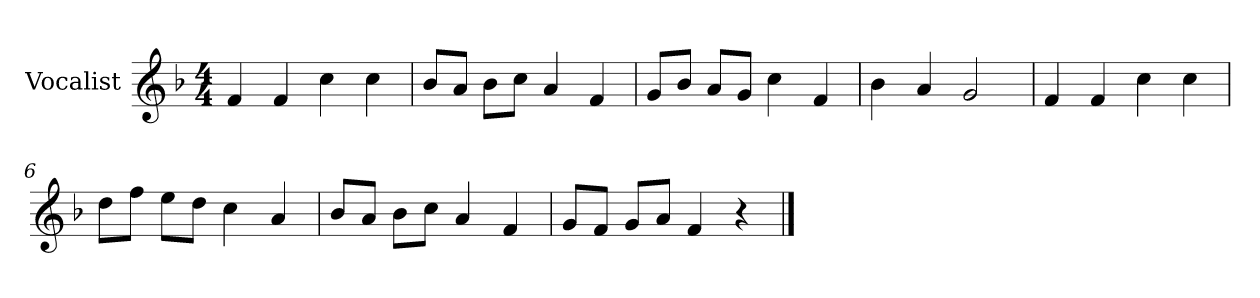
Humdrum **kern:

**kern
*part1
*staff1
*I"Vocalist
*k[b-]
*F:
*M4/4
=1
4f
4f
4cc
4cc
=2
8b-L
8aJ
8b-L
8ccJ
4a
4f
=3
8gL
8b-J
8aL
8gJ
4cc
4f
=4
4b-
4a
2g
=5
4f
4f
4cc
4cc
=6
8ddL
8ffJ
8eeL
8ddJ
4cc
4a
=7
8b-L
8aJ
8b-L
8ccJ
4a
4f
=8
8gL
8fJ
8gL
8aJ
4f
4r
==
*-
